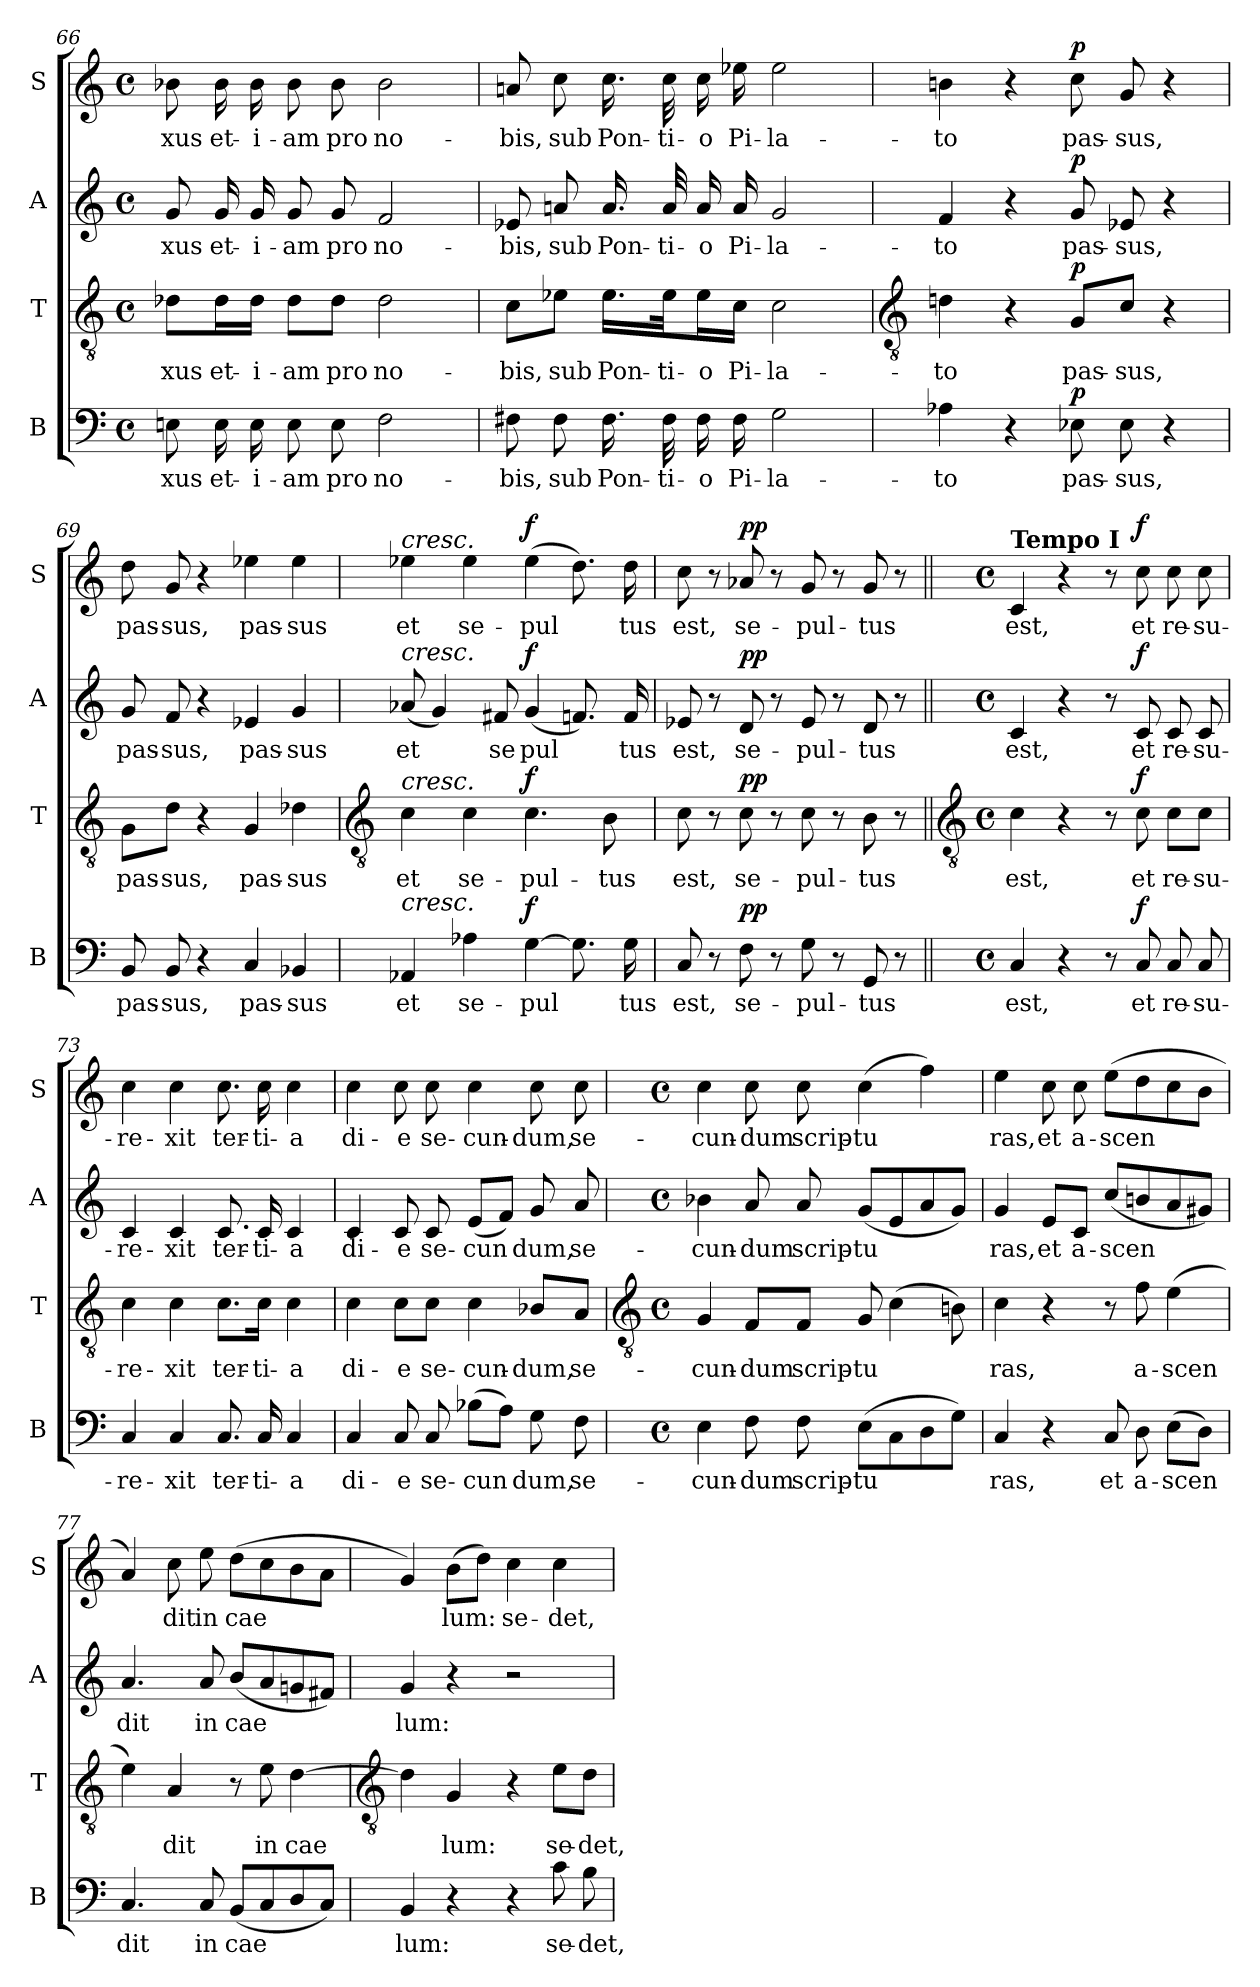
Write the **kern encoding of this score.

**kern	**text	**dynam	**kern	**text	**dynam	**kern	**text	**dynam	**kern	**text	**dynam
*part4	*part4	*part4	*part3	*part3	*part3	*part2	*part2	*part2	*part1	*part1	*part1
*staff4	*staff4	*staff4	*staff3	*staff3	*staff3	*staff2	*staff2	*staff2	*staff1	*staff1	*staff1
*I"B	*	*	*I"T	*	*	*I"A	*	*	*I"S	*	*
*I'B	*	*	*I'T	*	*	*I'A	*	*	*I'S	*	*
!!LO:LB:g=z
*clefF4	*	*	*clefGv2	*	*	*clefG2	*	*	*clefG2	*	*
*k[]	*	*	*k[]	*	*	*k[]	*	*	*k[]	*	*
*C:	*	*	*C:	*	*	*C:	*	*	*C:	*	*
*M4/4	*	*	*M4/4	*	*	*M4/4	*	*	*M4/4	*	*
*met(c)	*	*	*met(c)	*	*	*met(c)	*	*	*met(c)	*	*
=66	=66	=66	=66	=66	=66	=66	=66	=66	=66	=66	=66
!	!LO:LY:b	!	!	!LO:LY:b	!	!	!LO:LY:b	!	!	!LO:LY:b	!
8En	-xus	.	8d-X\L	-xus	.	8g	-xus	.	8b-X	-xus	.
!	!LO:LY:b	!	!	!LO:LY:b	!	!	!LO:LY:b	!	!	!LO:LY:b	!
16E	et-	.	16d-\L	et-	.	16g	et-	.	16b-	et-	.
!	!LO:LY:b	!	!	!LO:LY:b	!	!	!LO:LY:b	!	!	!LO:LY:b	!
16E	-i-	.	16d-\JJ	-i-	.	16g	-i-	.	16b-	-i-	.
!	!LO:LY:b	!	!	!LO:LY:b	!	!	!LO:LY:b	!	!	!LO:LY:b	!
8E	-am	.	8d-\L	-am	.	8g	-am	.	8b-	-am	.
!	!LO:LY:b	!	!	!LO:LY:b	!	!	!LO:LY:b	!	!	!LO:LY:b	!
8E	pro	.	8d-\J	pro	.	8g	pro	.	8b-	pro	.
!	!LO:LY:b	!	!	!LO:LY:b	!	!	!LO:LY:b	!	!	!LO:LY:b	!
2F	no-	.	2d-	no-	.	2f	no-	.	2b-	no-	.
=67	=67	=67	=67	=67	=67	=67	=67	=67	=67	=67	=67
!	!LO:LY:b	!	!	!LO:LY:b	!	!	!LO:LY:b	!	!	!LO:LY:b	!
8F#X	-bis,	.	8c\L	-bis,	.	8e-X	-bis,	.	8an	-bis,	.
!	!LO:LY:b	!	!	!LO:LY:b	!	!	!LO:LY:b	!	!	!LO:LY:b	!
8F#	sub	.	8e-X\J	sub	.	8an	sub	.	8cc	sub	.
!	!LO:LY:b	!	!	!LO:LY:b	!	!	!LO:LY:b	!	!	!LO:LY:b	!
16.F#	Pon-	.	16.e-\LL	Pon-	.	16.a	Pon-	.	16.cc	Pon-	.
!	!LO:LY:b	!	!	!LO:LY:b	!	!	!LO:LY:b	!	!	!LO:LY:b	!
32F#	-ti-	.	32e-\Jk	-ti-	.	32a	-ti-	.	32cc	-ti-	.
!	!LO:LY:b	!	!	!LO:LY:b	!	!	!LO:LY:b	!	!	!LO:LY:b	!
16F#	-o	.	16e-\L	-o	.	16a	-o	.	16cc	-o	.
!	!LO:LY:b	!	!	!LO:LY:b	!	!	!LO:LY:b	!	!	!LO:LY:b	!
16F#	Pi-	.	16c\JJ	Pi-	.	16a	Pi-	.	16ee-X	Pi-	.
!	!LO:LY:b	!	!	!LO:LY:b	!	!	!LO:LY:b	!	!	!LO:LY:b	!
2G	-la-	.	2c	-la-	.	2g	-la-	.	2ee-	-la-	.
!!LO:LB:g=z
=68	=68	=68	=68	=68	=68	=68	=68	=68	=68	=68	=68
*	*	*	*clefGv2	*	*	*	*	*	*	*	*
!	!LO:LY:b	!	!	!LO:LY:b	!	!	!LO:LY:b	!	!	!LO:LY:b	!
4A-X	-to	.	4dn	-to	.	4f	-to	.	4bn	-to	.
4r	.	.	4r	.	.	4r	.	.	4r	.	.
!	!LO:LY:b	!LO:DY:a	!	!LO:LY:b	!LO:DY:a	!	!LO:LY:b	!LO:DY:a	!	!LO:LY:b	!LO:DY:a
8E-X	pas-	p	8G/L	pas-	p	8g	pas-	p	8cc	pas-	p
!	!LO:LY:b	!	!	!LO:LY:b	!	!	!LO:LY:b	!	!	!LO:LY:b	!
8E-	-sus,	.	8c/J	-sus,	.	8e-X	-sus,	.	8g	-sus,	.
4r	.	.	4r	.	.	4r	.	.	4r	.	.
=69	=69	=69	=69	=69	=69	=69	=69	=69	=69	=69	=69
!	!LO:LY:b	!	!	!LO:LY:b	!	!	!LO:LY:b	!	!	!LO:LY:b	!
8BB	pas-	.	8G\L	pas-	.	8g	pas-	.	8dd	pas-	.
!	!LO:LY:b	!	!	!LO:LY:b	!	!	!LO:LY:b	!	!	!LO:LY:b	!
8BB	-sus,	.	8d\J	-sus,	.	8f	-sus,	.	8g	-sus,	.
4r	.	.	4r	.	.	4r	.	.	4r	.	.
!	!LO:LY:b	!	!	!LO:LY:b	!	!	!LO:LY:b	!	!	!LO:LY:b	!
4C	pas-	.	4G	pas-	.	4e-X	pas-	.	4ee-X	pas-	.
!	!LO:LY:b	!	!	!LO:LY:b	!	!	!LO:LY:b	!	!	!LO:LY:b	!
4BB-X	-sus	.	4d-X	-sus	.	4g	-sus	.	4ee-	-sus	.
!!LO:LB:g=z
=70	=70	=70	=70	=70	=70	=70	=70	=70	=70	=70	=70
*	*	*	*clefGv2	*	*	*	*	*	*	*	*
!	!	!	!	!	!	!	!	!	!LO:TX:a:i:t=cresc.	!	!
!	!	!	!	!	!	!LO:TX:a:i:t=cresc.	!	!	!	!	!
!	!	!	!LO:TX:a:i:t=cresc.	!	!	!	!	!	!	!	!
!LO:TX:a:i:t=cresc.	!	!	!	!	!	!	!	!	!	!	!
!	!LO:LY:b	!	!	!LO:LY:b	!	!	!LO:LY:b	!	!	!LO:LY:b	!
4AA-X	et	.	4c\	et	.	(<8a-X	et	.	4ee-X	et	.
.	.	.	.	.	.	4g)	.	.	.	.	.
!	!LO:LY:b	!	!	!LO:LY:b	!	!	!	!	!	!LO:LY:b	!
4A-X\	se-	.	4c\	se-	.	.	.	.	4ee-	se-	.
!	!	!	!	!	!	!	!LO:LY:b	!	!	!	!
.	.	.	.	.	.	8f#X	se	.	.	.	.
!	!LO:LY:b	!LO:DY:a	!	!LO:LY:b	!LO:DY:b	!	!LO:LY:b	!LO:DY:b	!	!LO:LY:b	!LO:DY:a
[4G\	-pul	f	4.c\	-pul-	f	(<4g	pul	f	(>4ee-	-pul	f
8.G]	.	.	.	.	.	8.fn)	.	.	8.dd)	.	.
!	!	!	!	!LO:LY:b	!	!	!	!	!	!	!
.	.	.	8B\	-tus	.	.	.	.	.	.	.
!	!LO:LY:b	!	!	!	!	!	!LO:LY:b	!	!	!LO:LY:b	!
16G\	tus	.	.	.	.	16f	tus	.	16dd	tus	.
=71	=71	=71	=71	=71	=71	=71	=71	=71	=71	=71	=71
!	!LO:LY:b	!	!	!LO:LY:b	!	!	!LO:LY:b	!	!	!LO:LY:b	!
8C	est,	.	8c\	est,	.	8e-X	est,	.	8cc	est,	.
8r	.	.	8r	.	.	8r	.	.	8r	.	.
!	!LO:LY:b	!LO:DY:a	!	!LO:LY:b	!LO:DY:a	!	!LO:LY:b	!LO:DY:a	!	!LO:LY:b	!LO:DY:a
8F	se-	pp	8c	se-	pp	8d	se-	pp	8a-X	se-	pp
8r	.	.	8r	.	.	8r	.	.	8r	.	.
!	!LO:LY:b	!	!	!LO:LY:b	!	!	!LO:LY:b	!	!	!LO:LY:b	!
8G	-pul-	.	8c	-pul-	.	8e-	-pul-	.	8g	-pul-	.
8r	.	.	8r	.	.	8r	.	.	8r	.	.
!	!LO:LY:b	!	!	!LO:LY:b	!	!	!LO:LY:b	!	!	!LO:LY:b	!
8GG	-tus	.	8B	-tus	.	8d	-tus	.	8g	-tus	.
8r	.	.	8r	.	.	8r	.	.	8r	.	.
!!LO:LB:g=z
=72||	=72||	=72||	=72||	=72||	=72||	=72||	=72||	=72||	=72||	=72||	=72||
*	*	*	*clefGv2	*	*	*	*	*	*	*	*
*M4/4	*	*	*M4/4	*	*	*M4/4	*	*	*M4/4	*	*
*met(c)	*	*	*met(c)	*	*	*met(c)	*	*	*met(c)	*	*
!	!	!	!	!	!	!	!	!	!LO:TX:a:B:t=Tempo I	!	!
!	!LO:LY:b	!	!	!LO:LY:b	!	!	!LO:LY:b	!	!	!LO:LY:b	!
4C	est,	.	4c	est,	.	4c	est,	.	4c	est,	.
4r	.	.	4r	.	.	4r	.	.	4r	.	.
8r	.	.	8r	.	.	8r	.	.	8r	.	.
!	!LO:LY:b	!LO:DY:b	!	!LO:LY:b	!LO:DY:b	!	!LO:LY:b	!LO:DY:b	!	!LO:LY:b	!LO:DY:b
8C	et	f	8c\	et	f	8c	et	f	8cc	et	f
!	!LO:LY:b	!	!	!LO:LY:b	!	!	!LO:LY:b	!	!	!LO:LY:b	!
8C	re-	.	8c\L	re-	.	8c	re-	.	8cc	re-	.
!	!LO:LY:b	!	!	!LO:LY:b	!	!	!LO:LY:b	!	!	!LO:LY:b	!
8C	-su-	.	8c\J	-su-	.	8c	-su-	.	8cc	-su-	.
=73	=73	=73	=73	=73	=73	=73	=73	=73	=73	=73	=73
!	!LO:LY:b	!	!	!LO:LY:b	!	!	!LO:LY:b	!	!	!LO:LY:b	!
4C	-re-	.	4c\	-re-	.	4c	-re-	.	4cc	-re-	.
!	!LO:LY:b	!	!	!LO:LY:b	!	!	!LO:LY:b	!	!	!LO:LY:b	!
4C	-xit	.	4c\	-xit	.	4c	-xit	.	4cc	-xit	.
!	!LO:LY:b	!	!	!LO:LY:b	!	!	!LO:LY:b	!	!	!LO:LY:b	!
8.C	ter-	.	8.c\L	ter-	.	8.c	ter-	.	8.cc	ter-	.
!	!LO:LY:b	!	!	!LO:LY:b	!	!	!LO:LY:b	!	!	!LO:LY:b	!
16C	-ti-	.	16c\Jk	-ti-	.	16c	-ti-	.	16cc	-ti-	.
!	!LO:LY:b	!	!	!LO:LY:b	!	!	!LO:LY:b	!	!	!LO:LY:b	!
4C	-a	.	4c\	-a	.	4c	-a	.	4cc	-a	.
=74	=74	=74	=74	=74	=74	=74	=74	=74	=74	=74	=74
!	!LO:LY:b	!	!	!LO:LY:b	!	!	!LO:LY:b	!	!	!LO:LY:b	!
4C	di-	.	4c\	di-	.	4c	di-	.	4cc	di-	.
!	!LO:LY:b	!	!	!LO:LY:b	!	!	!LO:LY:b	!	!	!LO:LY:b	!
8C	-e	.	8c\L	-e	.	8c	-e	.	8cc	-e	.
!	!LO:LY:b	!	!	!LO:LY:b	!	!	!LO:LY:b	!	!	!LO:LY:b	!
8C	se-	.	8c\J	se-	.	8c	se-	.	8cc	se-	.
!	!LO:LY:b	!	!	!LO:LY:b	!	!	!LO:LY:b	!	!	!LO:LY:b	!
(>8B-XL	-cun	.	4c\	-cun-	.	(<8eL	-cun	.	4cc	-cun-	.
8AJ)	.	.	.	.	.	8fJ)	.	.	.	.	.
!	!LO:LY:b	!	!	!LO:LY:b	!	!	!LO:LY:b	!	!	!LO:LY:b	!
8G	dum,	.	8B-X/L	-dum,	.	8g	dum,	.	8cc	-dum,	.
!	!LO:LY:b	!	!	!LO:LY:b	!	!	!LO:LY:b	!	!	!LO:LY:b	!
8F	se-	.	8A/J	se-	.	8a	se-	.	8cc	se-	.
!!LO:LB:g=z
=75	=75	=75	=75	=75	=75	=75	=75	=75	=75	=75	=75
*	*	*	*clefGv2	*	*	*	*	*	*	*	*
*M4/4	*	*	*M4/4	*	*	*M4/4	*	*	*M4/4	*	*
*met(c)	*	*	*met(c)	*	*	*met(c)	*	*	*met(c)	*	*
!	!LO:LY:b	!	!	!LO:LY:b	!	!	!LO:LY:b	!	!	!LO:LY:b	!
4E	-cun-	.	4G	-cun-	.	4b-X	-cun-	.	4cc	-cun-	.
!	!LO:LY:b	!	!	!LO:LY:b	!	!	!LO:LY:b	!	!	!LO:LY:b	!
8F	-dum	.	8F/L	-dum	.	8a	-dum	.	8cc	-dum	.
!	!LO:LY:b	!	!	!LO:LY:b	!	!	!LO:LY:b	!	!	!LO:LY:b	!
8F	scrip-	.	8F/J	scrip-	.	8a	scrip-	.	8cc	scrip-	.
!	!LO:LY:b	!	!	!LO:LY:b	!	!	!LO:LY:b	!	!	!LO:LY:b	!
(>8EL	-tu	.	8G	-tu	.	(<8gL	-tu	.	(>4cc	-tu	.
8C	.	.	(>4c	.	.	8e	.	.	.	.	.
8D	.	.	.	.	.	8a	.	.	4ff)	.	.
8GJ)	.	.	8Bn)	.	.	8gJ)	.	.	.	.	.
=76	=76	=76	=76	=76	=76	=76	=76	=76	=76	=76	=76
!	!LO:LY:b	!	!	!LO:LY:b	!	!	!LO:LY:b	!	!	!LO:LY:b	!
4C	ras,	.	4c	ras,	.	4g	ras,	.	4ee	ras,	.
!	!	!	!	!	!	!	!LO:LY:b	!	!	!LO:LY:b	!
4r	.	.	4r	.	.	8eL	et	.	8cc	et	.
!	!	!	!	!	!	!	!LO:LY:b	!	!	!LO:LY:b	!
.	.	.	.	.	.	8cJ	a-	.	8cc	a-	.
!	!LO:LY:b	!	!	!	!	!	!LO:LY:b	!	!	!LO:LY:b	!
8C	et	.	8r	.	.	(<8ccL	-scen	.	(>8eeL	-scen	.
!	!LO:LY:b	!	!	!LO:LY:b	!	!	!	!	!	!	!
8D	a-	.	8f	a-	.	8bn	.	.	8dd	.	.
!	!LO:LY:b	!	!	!LO:LY:b	!	!	!	!	!	!	!
(>8EL	-scen	.	(>4e	-scen	.	8a	.	.	8cc	.	.
8DJ)	.	.	.	.	.	8g#XJ)	.	.	8bJ	.	.
=77	=77	=77	=77	=77	=77	=77	=77	=77	=77	=77	=77
!	!LO:LY:b	!	!	!	!	!	!LO:LY:b	!	!	!	!
4.C	dit	.	4e)	.	.	4.a	dit	.	4a)	.	.
!	!	!	!	!LO:LY:b	!	!	!	!	!	!LO:LY:b	!
.	.	.	4A	dit	.	.	.	.	8cc	dit	.
!	!LO:LY:b	!	!	!	!	!	!LO:LY:b	!	!	!LO:LY:b	!
8C	in	.	.	.	.	8a	in	.	8ee	in	.
!	!LO:LY:b	!	!	!	!	!	!LO:LY:b	!	!	!LO:LY:b	!
(<8BBL	cae	.	8r	.	.	(<8bL	cae	.	(>8ddL	cae	.
!	!	!	!	!LO:LY:b	!	!	!	!	!	!	!
8C	.	.	8e	in	.	8a	.	.	8cc	.	.
!	!	!	!	!LO:LY:b	!	!	!	!	!	!	!
8D	.	.	[4d	cae	.	8gn	.	.	8b	.	.
8CJ)	.	.	.	.	.	8f#XJ)	.	.	8aJ	.	.
!!LO:LB:g=z
=78	=78	=78	=78	=78	=78	=78	=78	=78	=78	=78	=78
*	*	*	*clefGv2	*	*	*	*	*	*	*	*
!	!LO:LY:b	!	!	!	!	!	!LO:LY:b	!	!	!	!
4BB	lum:	.	4d]	.	.	4g	lum:	.	4g)	.	.
!	!	!	!	!LO:LY:b	!	!	!	!	!	!LO:LY:b	!
4r	.	.	4G	lum:	.	4r	.	.	(>8bL	lum:	.
.	.	.	.	.	.	.	.	.	8ddJ)	.	.
!	!	!	!	!	!	!	!	!	!	!LO:LY:b	!
4r	.	.	4r	.	.	2r	.	.	4cc	se-	.
!	!LO:LY:b	!	!	!LO:LY:b	!	!	!	!	!	!LO:LY:b	!
8c	se-	.	8e\L	se-	.	.	.	.	4cc	-det,	.
!	!LO:LY:b	!	!	!LO:LY:b	!	!	!	!	!	!	!
8B	-det,	.	8d\J	-det,	.	.	.	.	.	.	.
=	=	=	=	=	=	=	=	=	=	=	=
*-	*-	*-	*-	*-	*-	*-	*-	*-	*-	*-	*-
